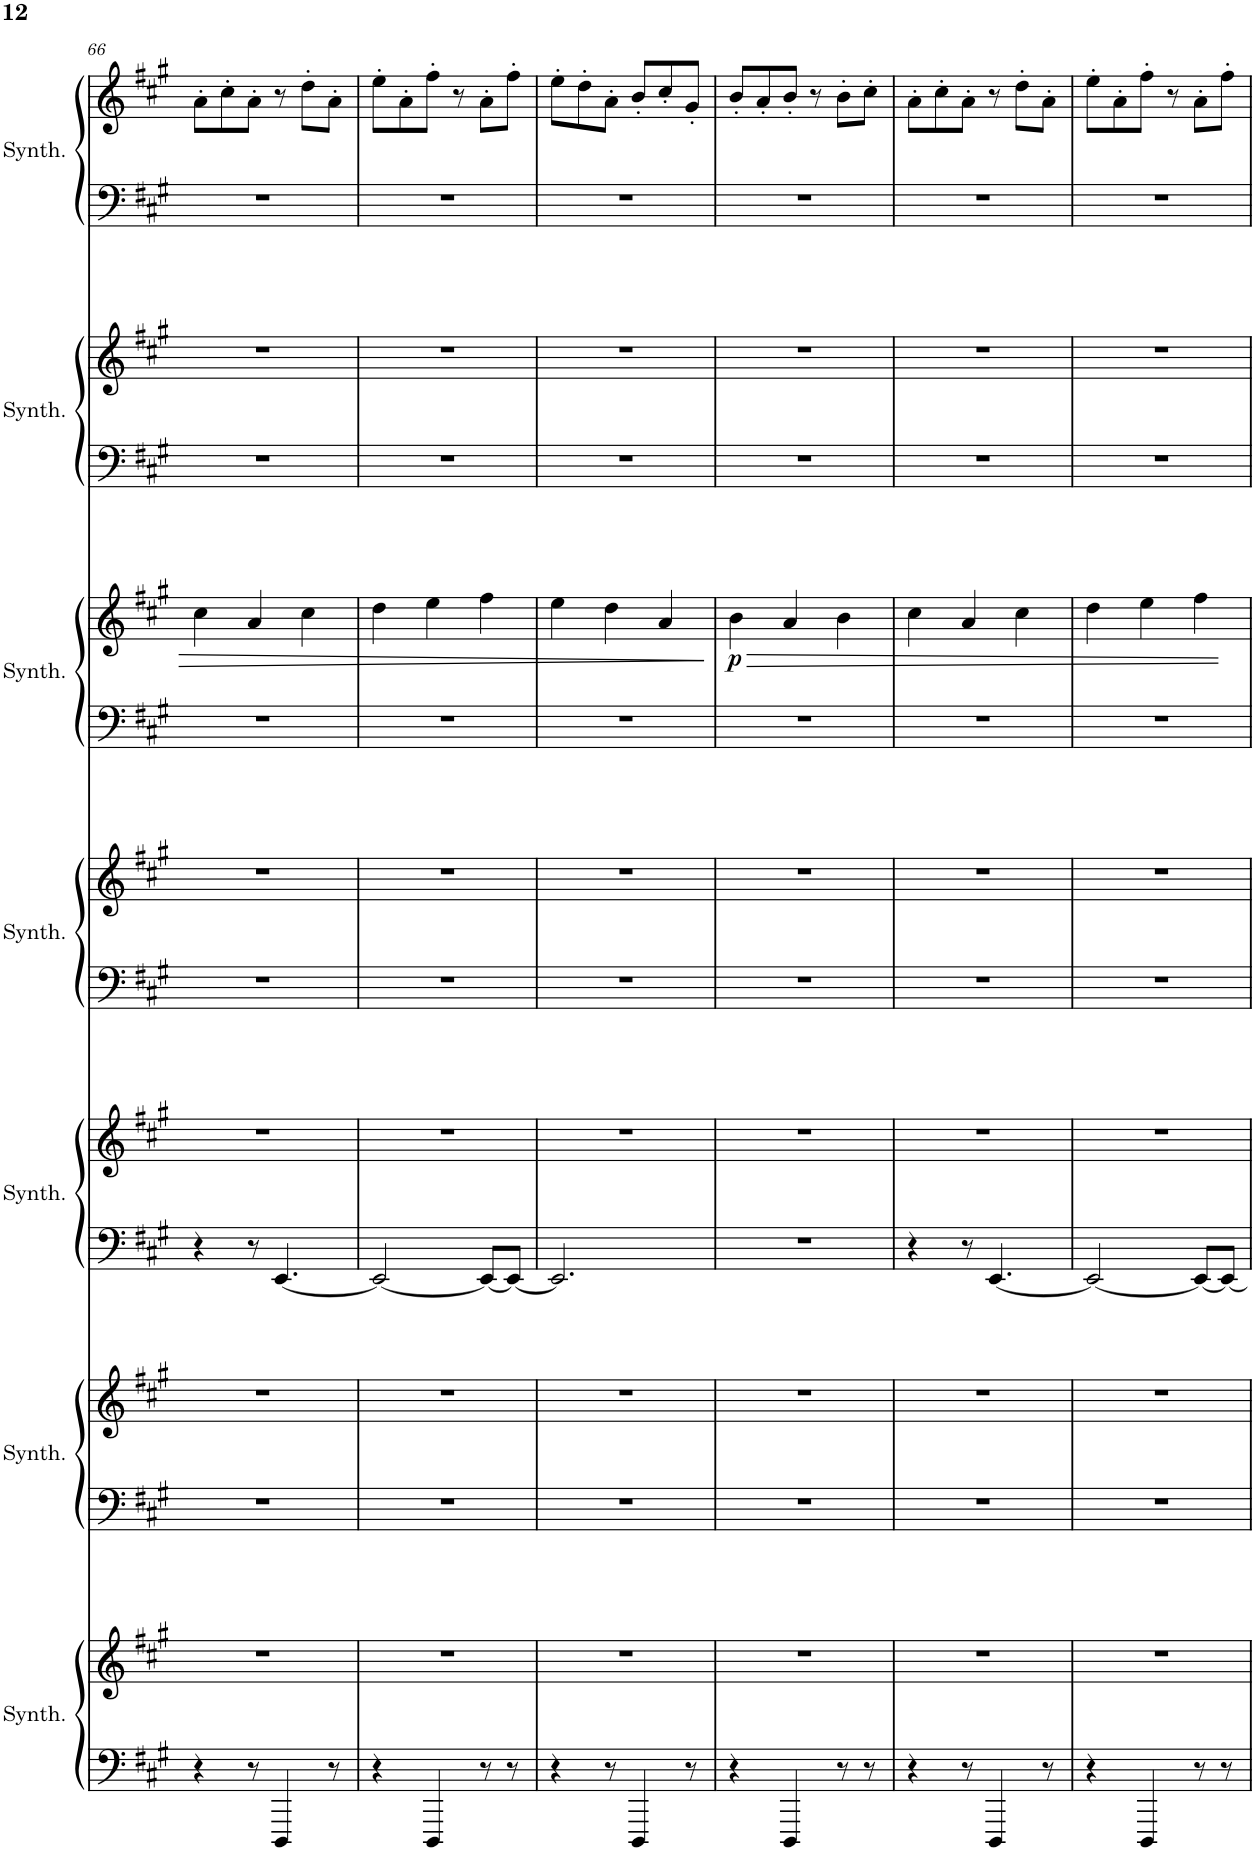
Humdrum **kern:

**kern	**kern	**kern	**kern	**kern	**kern	**kern	**kern	**kern	**kern	**dynam	**kern	**kern	**kern	**kern
*part7	*part7	*part6	*part6	*part5	*part5	*part4	*part4	*part3	*part3	*part3	*part2	*part2	*part1	*part1
*staff14	*staff13	*staff12	*staff11	*staff10	*staff9	*staff8	*staff7	*staff6	*staff5	*staff5/6	*staff4	*staff3	*staff2	*staff1
*I"Crystal Synthesizer	*	*I"Saw Synthesizer	*	*I"Atmosphere Synthesizer	*	*I"Goblins Synthesizer	*	*I"Choir Synthesizer	*	*	*I"Bowed Synthesizer	*	*I"String Synthesizer	*
*I'Synth.	*	*I'Synth.	*	*I'Synth.	*	*I'Synth.	*	*I'Synth.	*	*	*I'Synth.	*	*I'Synth.	*
!!LO:PB:g=z
*clefF4	*clefG2	*clefF4	*clefG2	*clefF4	*clefG2	*clefF4	*clefG2	*clefF4	*clefG2	*	*clefF4	*clefG2	*clefF4	*clefG2
*k[f#c#g#]	*k[f#c#g#]	*k[f#c#g#]	*k[f#c#g#]	*k[f#c#g#]	*k[f#c#g#]	*k[f#c#g#]	*k[f#c#g#]	*k[f#c#g#]	*k[f#c#g#]	*	*k[f#c#g#]	*k[f#c#g#]	*k[f#c#g#]	*k[f#c#g#]
*M6/8	*M6/8	*M6/8	*M6/8	*M6/8	*M6/8	*M6/8	*M6/8	*M6/8	*M6/8	*	*M6/8	*M6/8	*M6/8	*M6/8
=66	=66	=66	=66	=66	=66	=66	=66	=66	=66	=66	=66	=66	=66	=66
4r	2.r	2.r	2.r	4r	2.r	2.r	2.r	2.r	4cc#\	.	2.r	2.r	2.r	8a'\L
.	.	.	.	.	.	.	.	.	.	.	.	.	.	8cc#'\
8r	.	.	.	8r	.	.	.	.	4a/	.	.	.	.	8a'\J
4DDD/	.	.	.	[4.EE/	.	.	.	.	.	.	.	.	.	8r
.	.	.	.	.	.	.	.	.	4cc#\	.	.	.	.	8dd'\L
8r	.	.	.	.	.	.	.	.	.	.	.	.	.	8a'\J
=67	=67	=67	=67	=67	=67	=67	=67	=67	=67	=67	=67	=67	=67	=67
4r	2.r	2.r	2.r	2EE/_	2.r	2.r	2.r	2.r	4dd\	.	2.r	2.r	2.r	8ee'\L
.	.	.	.	.	.	.	.	.	.	.	.	.	.	8a'\
4DDD/	.	.	.	.	.	.	.	.	4ee\	.	.	.	.	8ff#'\J
.	.	.	.	.	.	.	.	.	.	.	.	.	.	8r
8r	.	.	.	8EE/L_	.	.	.	.	4ff#\	.	.	.	.	8a'\L
8r	.	.	.	8EE/J_	.	.	.	.	.	.	.	.	.	8ff#'\J
=68	=68	=68	=68	=68	=68	=68	=68	=68	=68	=68	=68	=68	=68	=68
4r	2.r	2.r	2.r	2.EE/]	2.r	2.r	2.r	2.r	4ee\	.	2.r	2.r	2.r	8ee'\L
.	.	.	.	.	.	.	.	.	.	.	.	.	.	8dd'\
8r	.	.	.	.	.	.	.	.	4dd\	.	.	.	.	8a'\J
4DDD/	.	.	.	.	.	.	.	.	.	.	.	.	.	8b'/L
.	.	.	.	.	.	.	.	.	4a/	.	.	.	.	8cc#'/
8r	.	.	.	.	.	.	.	.	.	.	.	.	.	8g#'/J
=69	=69	=69	=69	=69	=69	=69	=69	=69	=69	=69	=69	=69	=69	=69
!	!	!	!	!	!	!	!	!	!	!LO:DY:b	!	!	!	!
4r	2.r	2.r	2.r	2.r	2.r	2.r	2.r	2.r	4b\	p	2.r	2.r	2.r	8b'/L
.	.	.	.	.	.	.	.	.	.	.	.	.	.	8a'/
4DDD/	.	.	.	.	.	.	.	.	4a/	.	.	.	.	8b'/J
.	.	.	.	.	.	.	.	.	.	.	.	.	.	8r
8r	.	.	.	.	.	.	.	.	4b\	.	.	.	.	8b'\L
8r	.	.	.	.	.	.	.	.	.	.	.	.	.	8cc#'\J
=70	=70	=70	=70	=70	=70	=70	=70	=70	=70	=70	=70	=70	=70	=70
4r	2.r	2.r	2.r	4r	2.r	2.r	2.r	2.r	4cc#\	.	2.r	2.r	2.r	8a'\L
.	.	.	.	.	.	.	.	.	.	.	.	.	.	8cc#'\
8r	.	.	.	8r	.	.	.	.	4a/	.	.	.	.	8a'\J
4DDD/	.	.	.	[4.EE/	.	.	.	.	.	.	.	.	.	8r
.	.	.	.	.	.	.	.	.	4cc#\	.	.	.	.	8dd'\L
8r	.	.	.	.	.	.	.	.	.	.	.	.	.	8a'\J
=71	=71	=71	=71	=71	=71	=71	=71	=71	=71	=71	=71	=71	=71	=71
4r	2.r	2.r	2.r	2EE/_	2.r	2.r	2.r	2.r	4dd\	.	2.r	2.r	2.r	8ee'\L
.	.	.	.	.	.	.	.	.	.	.	.	.	.	8a'\
4DDD/	.	.	.	.	.	.	.	.	4ee\	.	.	.	.	8ff#'\J
.	.	.	.	.	.	.	.	.	.	.	.	.	.	8r
8r	.	.	.	8EE/L_	.	.	.	.	4ff#\	.	.	.	.	8a'\L
8r	.	.	.	8EE/J_	.	.	.	.	.	.	.	.	.	8ff#'\J
=	=	=	=	=	=	=	=	=	=	=	=	=	=	=
*-	*-	*-	*-	*-	*-	*-	*-	*-	*-	*-	*-	*-	*-	*-
